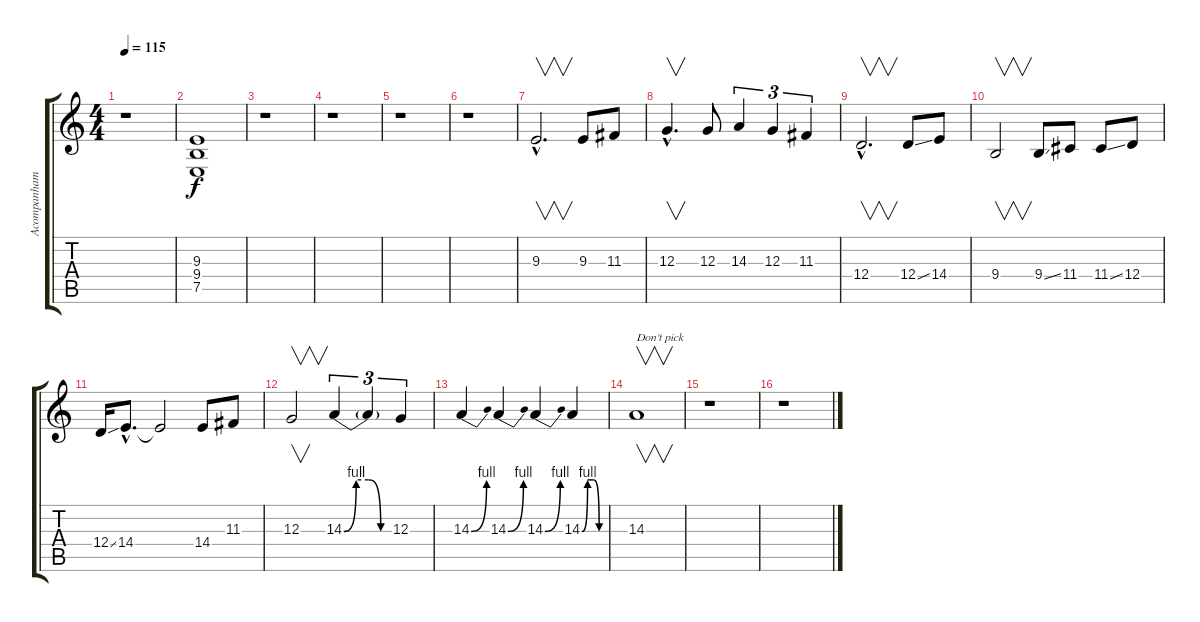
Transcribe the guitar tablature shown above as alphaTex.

\track ("Acompanhamento 1" "Acompanham") {instrument pizzicatostrings}
\staff {score tabs}
\tuning (E4 B3 G3 D3 A2 E2) {hide}
\ts (4 4)
\tempo 115
\clef g2
\ks c
r.1{dy f} |
(9.3 9.4 7.5).1 |
r.1 |
r.1 |
r.1 |
r.1 |
9.3{hac}.2{v d} 9.3.8 11.3.8 |
12.3{hac}.4{v d} 12.3.8 14.3.4{tu (3 2)} 12.3.4{tu (3 2)} 11.3.4{tu (3 2)} |
12.4{hac}.2{v d} 12.4{ss}.8 14.4.8 |
9.4.2{v} 9.4{ss}.8 11.4.8 11.4{ss}.8 12.4.8 |
12.4{ss}.16 14.4{hac}.8{d} 14.4{t}.2 14.4.8 11.3.8 |
12.3.2{v} 14.3{be (custom 0 0 15 4 30 4 45 0 60 0)}.4{tu (3 2)} 14.3{t}.4{tu (3 2)} 12.3.4{tu (3 2)} |
14.3{be (bend 0 0 60 4)}.4 14.3{be (bend 0 0 60 4)}.4 14.3{be (bend 0 0 60 4)}.4 14.3{be (custom 0 0 15 4 30 4 45 0 60 0)}.4 |
14.3.1{v txt "Don't pick"} |
r.1 |
r.1
